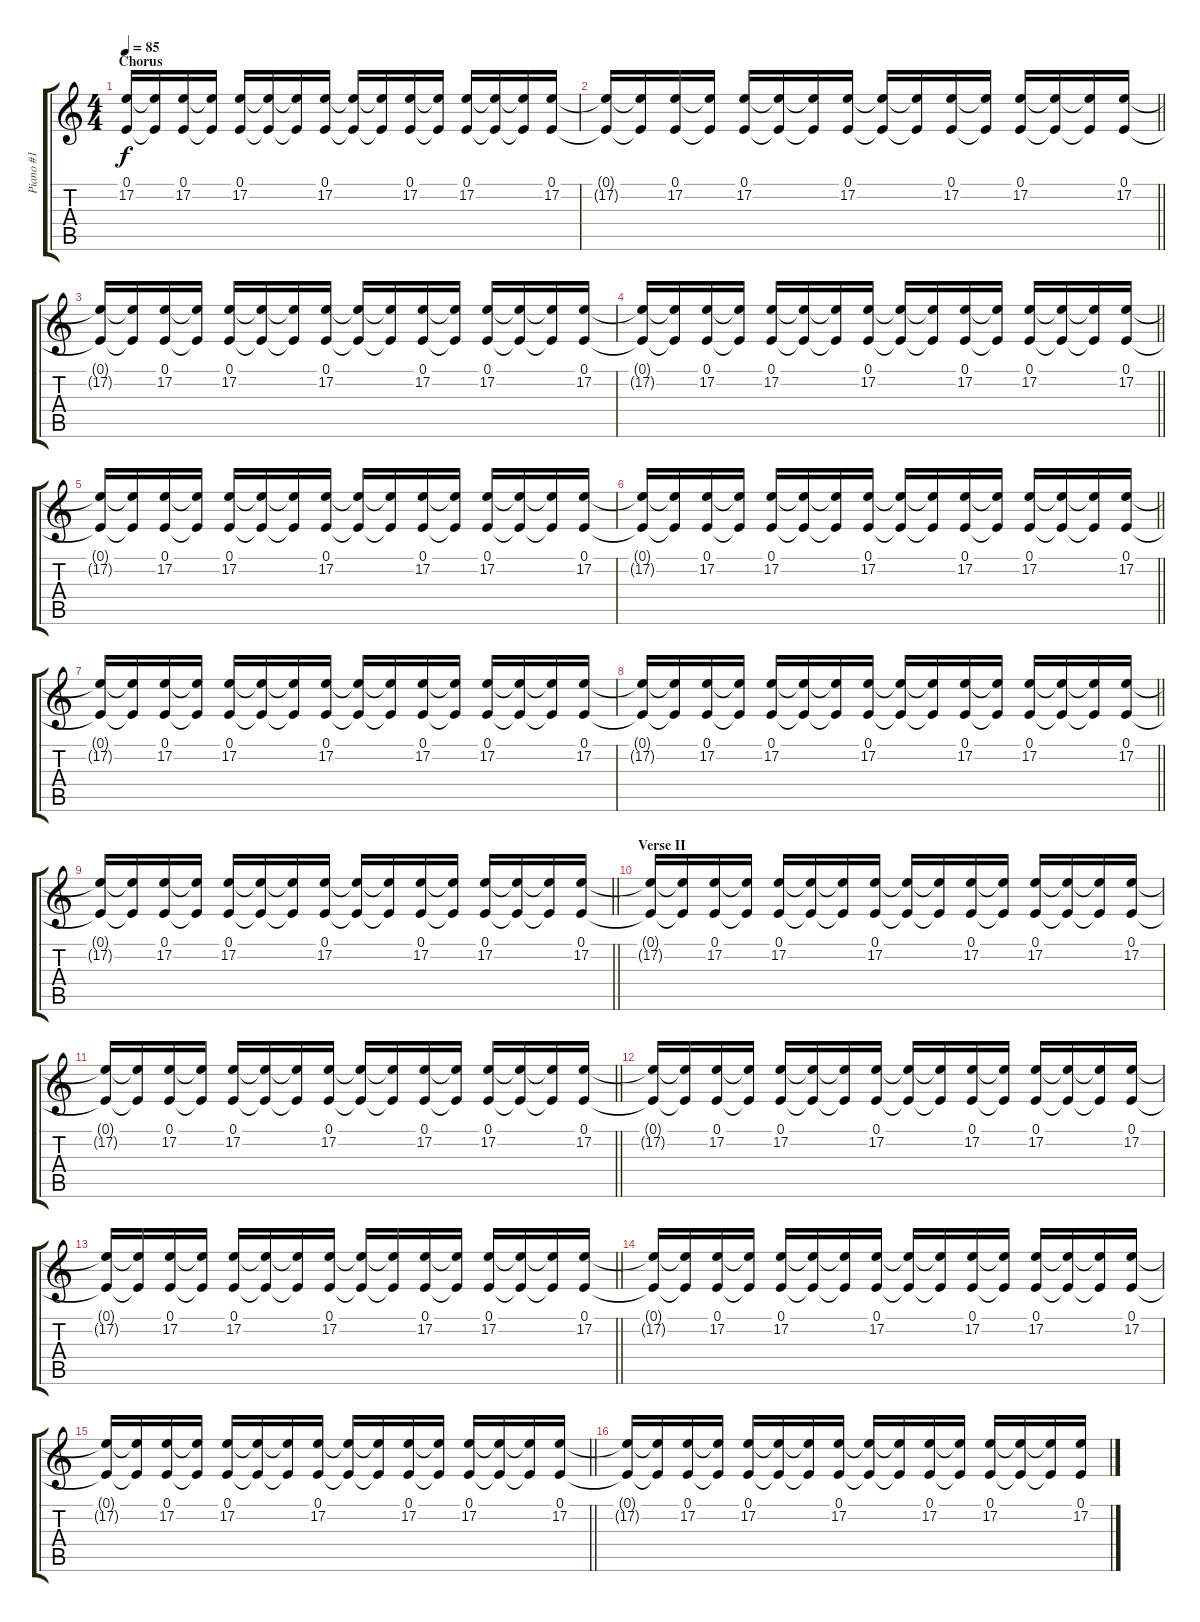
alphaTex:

\track ("Piano #1" "Piano #1") {instrument acousticgrandpiano}
\staff {score tabs}
\tuning (E4 B3 G3 D3 A2 E2) {hide}
\ts (4 4)
\section ("" "Chorus")
\tempo 85
\clef g2
\ks c
(0.1{t} 17.2{t}).16{dy f} (0.1{t} 17.2{t}).16 (0.1 17.2).16{volume 9 balance 12} (0.1{t} 17.2{t}).16 (0.1 17.2).16{volume 16 balance 8} (0.1{t} 17.2{t}).16 (0.1{t} 17.2{t}).16 (0.1 17.2).16{volume 11 balance 3} (0.1{t} 17.2{t}).16 (0.1{t} 17.2{t}).16 (0.1 17.2).16{volume 9 balance 12} (0.1{t} 17.2{t}).16 (0.1 17.2).16{volume 16 balance 8} (0.1{t} 17.2{t}).16 (0.1{t} 17.2{t}).16 (0.1 17.2).16{volume 11 balance 3} |
\barLineRight lightlight
(0.1{t} 17.2{t}).16 (0.1{t} 17.2{t}).16 (0.1 17.2).16{volume 9 balance 12} (0.1{t} 17.2{t}).16 (0.1 17.2).16{volume 16 balance 8} (0.1{t} 17.2{t}).16 (0.1{t} 17.2{t}).16 (0.1 17.2).16{volume 11 balance 3} (0.1{t} 17.2{t}).16 (0.1{t} 17.2{t}).16 (0.1 17.2).16{volume 9 balance 12} (0.1{t} 17.2{t}).16 (0.1 17.2).16{volume 16 balance 8} (0.1{t} 17.2{t}).16 (0.1{t} 17.2{t}).16 (0.1 17.2).16{volume 11 balance 3} |
(0.1{t} 17.2{t}).16 (0.1{t} 17.2{t}).16 (0.1 17.2).16{volume 9 balance 12} (0.1{t} 17.2{t}).16 (0.1 17.2).16{volume 16 balance 8} (0.1{t} 17.2{t}).16 (0.1{t} 17.2{t}).16 (0.1 17.2).16{volume 11 balance 3} (0.1{t} 17.2{t}).16 (0.1{t} 17.2{t}).16 (0.1 17.2).16{volume 9 balance 12} (0.1{t} 17.2{t}).16 (0.1 17.2).16{volume 16 balance 8} (0.1{t} 17.2{t}).16 (0.1{t} 17.2{t}).16 (0.1 17.2).16{volume 11 balance 3} |
\barLineRight lightlight
(0.1{t} 17.2{t}).16 (0.1{t} 17.2{t}).16 (0.1 17.2).16{volume 9 balance 12} (0.1{t} 17.2{t}).16 (0.1 17.2).16{volume 16 balance 8} (0.1{t} 17.2{t}).16 (0.1{t} 17.2{t}).16 (0.1 17.2).16{volume 11 balance 3} (0.1{t} 17.2{t}).16 (0.1{t} 17.2{t}).16 (0.1 17.2).16{volume 9 balance 12} (0.1{t} 17.2{t}).16 (0.1 17.2).16{volume 16 balance 8} (0.1{t} 17.2{t}).16 (0.1{t} 17.2{t}).16 (0.1 17.2).16{volume 11 balance 3} |
(0.1{t} 17.2{t}).16 (0.1{t} 17.2{t}).16 (0.1 17.2).16{volume 9 balance 12} (0.1{t} 17.2{t}).16 (0.1 17.2).16{volume 16 balance 8} (0.1{t} 17.2{t}).16 (0.1{t} 17.2{t}).16 (0.1 17.2).16{volume 11 balance 3} (0.1{t} 17.2{t}).16 (0.1{t} 17.2{t}).16 (0.1 17.2).16{volume 9 balance 12} (0.1{t} 17.2{t}).16 (0.1 17.2).16{volume 16 balance 8} (0.1{t} 17.2{t}).16 (0.1{t} 17.2{t}).16 (0.1 17.2).16{volume 11 balance 3} |
\barLineRight lightlight
(0.1{t} 17.2{t}).16 (0.1{t} 17.2{t}).16 (0.1 17.2).16{volume 9 balance 12} (0.1{t} 17.2{t}).16 (0.1 17.2).16{volume 16 balance 8} (0.1{t} 17.2{t}).16 (0.1{t} 17.2{t}).16 (0.1 17.2).16{volume 11 balance 3} (0.1{t} 17.2{t}).16 (0.1{t} 17.2{t}).16 (0.1 17.2).16{volume 9 balance 12} (0.1{t} 17.2{t}).16 (0.1 17.2).16{volume 16 balance 8} (0.1{t} 17.2{t}).16 (0.1{t} 17.2{t}).16 (0.1 17.2).16{volume 11 balance 3} |
(0.1{t} 17.2{t}).16 (0.1{t} 17.2{t}).16 (0.1 17.2).16{volume 9 balance 12} (0.1{t} 17.2{t}).16 (0.1 17.2).16{volume 16 balance 8} (0.1{t} 17.2{t}).16 (0.1{t} 17.2{t}).16 (0.1 17.2).16{volume 11 balance 3} (0.1{t} 17.2{t}).16 (0.1{t} 17.2{t}).16 (0.1 17.2).16{volume 9 balance 12} (0.1{t} 17.2{t}).16 (0.1 17.2).16{volume 16 balance 8} (0.1{t} 17.2{t}).16 (0.1{t} 17.2{t}).16 (0.1 17.2).16{volume 11 balance 3} |
\barLineRight lightlight
(0.1{t} 17.2{t}).16 (0.1{t} 17.2{t}).16 (0.1 17.2).16{volume 9 balance 12} (0.1{t} 17.2{t}).16 (0.1 17.2).16{volume 16 balance 8} (0.1{t} 17.2{t}).16 (0.1{t} 17.2{t}).16 (0.1 17.2).16{volume 11 balance 3} (0.1{t} 17.2{t}).16 (0.1{t} 17.2{t}).16 (0.1 17.2).16{volume 9 balance 12} (0.1{t} 17.2{t}).16 (0.1 17.2).16{volume 16 balance 8} (0.1{t} 17.2{t}).16 (0.1{t} 17.2{t}).16 (0.1 17.2).16{volume 11 balance 3} |
\barLineRight lightlight
(0.1{t} 17.2{t}).16 (0.1{t} 17.2{t}).16 (0.1 17.2).16{volume 9 balance 12} (0.1{t} 17.2{t}).16 (0.1 17.2).16{volume 16 balance 8} (0.1{t} 17.2{t}).16 (0.1{t} 17.2{t}).16 (0.1 17.2).16{volume 11 balance 3} (0.1{t} 17.2{t}).16 (0.1{t} 17.2{t}).16 (0.1 17.2).16{volume 9 balance 12} (0.1{t} 17.2{t}).16 (0.1 17.2).16{volume 16 balance 8} (0.1{t} 17.2{t}).16 (0.1{t} 17.2{t}).16 (0.1 17.2).16{volume 11 balance 3} |
\section ("" "Verse II")
(0.1{t} 17.2{t}).16 (0.1{t} 17.2{t}).16 (0.1 17.2).16{volume 9 balance 12} (0.1{t} 17.2{t}).16 (0.1 17.2).16{volume 16 balance 8} (0.1{t} 17.2{t}).16 (0.1{t} 17.2{t}).16 (0.1 17.2).16{volume 11 balance 3} (0.1{t} 17.2{t}).16 (0.1{t} 17.2{t}).16 (0.1 17.2).16{volume 9 balance 12} (0.1{t} 17.2{t}).16 (0.1 17.2).16{volume 16 balance 8} (0.1{t} 17.2{t}).16 (0.1{t} 17.2{t}).16 (0.1 17.2).16{volume 11 balance 3} |
\barLineRight lightlight
(0.1{t} 17.2{t}).16 (0.1{t} 17.2{t}).16 (0.1 17.2).16{volume 9 balance 12} (0.1{t} 17.2{t}).16 (0.1 17.2).16{volume 16 balance 8} (0.1{t} 17.2{t}).16 (0.1{t} 17.2{t}).16 (0.1 17.2).16{volume 11 balance 3} (0.1{t} 17.2{t}).16 (0.1{t} 17.2{t}).16 (0.1 17.2).16{volume 9 balance 12} (0.1{t} 17.2{t}).16 (0.1 17.2).16{volume 16 balance 8} (0.1{t} 17.2{t}).16 (0.1{t} 17.2{t}).16 (0.1 17.2).16{volume 11 balance 3} |
(0.1{t} 17.2{t}).16 (0.1{t} 17.2{t}).16 (0.1 17.2).16{volume 9 balance 12} (0.1{t} 17.2{t}).16 (0.1 17.2).16{volume 16 balance 8} (0.1{t} 17.2{t}).16 (0.1{t} 17.2{t}).16 (0.1 17.2).16{volume 11 balance 3} (0.1{t} 17.2{t}).16 (0.1{t} 17.2{t}).16 (0.1 17.2).16{volume 9 balance 12} (0.1{t} 17.2{t}).16 (0.1 17.2).16{volume 16 balance 8} (0.1{t} 17.2{t}).16 (0.1{t} 17.2{t}).16 (0.1 17.2).16{volume 11 balance 3} |
\barLineRight lightlight
(0.1{t} 17.2{t}).16 (0.1{t} 17.2{t}).16 (0.1 17.2).16{volume 9 balance 12} (0.1{t} 17.2{t}).16 (0.1 17.2).16{volume 16 balance 8} (0.1{t} 17.2{t}).16 (0.1{t} 17.2{t}).16 (0.1 17.2).16{volume 11 balance 3} (0.1{t} 17.2{t}).16 (0.1{t} 17.2{t}).16 (0.1 17.2).16{volume 9 balance 12} (0.1{t} 17.2{t}).16 (0.1 17.2).16{volume 16 balance 8} (0.1{t} 17.2{t}).16 (0.1{t} 17.2{t}).16 (0.1 17.2).16{volume 11 balance 3} |
(0.1{t} 17.2{t}).16 (0.1{t} 17.2{t}).16 (0.1 17.2).16{volume 9 balance 12} (0.1{t} 17.2{t}).16 (0.1 17.2).16{volume 16 balance 8} (0.1{t} 17.2{t}).16 (0.1{t} 17.2{t}).16 (0.1 17.2).16{volume 11 balance 3} (0.1{t} 17.2{t}).16 (0.1{t} 17.2{t}).16 (0.1 17.2).16{volume 9 balance 12} (0.1{t} 17.2{t}).16 (0.1 17.2).16{volume 16 balance 8} (0.1{t} 17.2{t}).16 (0.1{t} 17.2{t}).16 (0.1 17.2).16{volume 11 balance 3} |
\barLineRight lightlight
(0.1{t} 17.2{t}).16 (0.1{t} 17.2{t}).16 (0.1 17.2).16{volume 9 balance 12} (0.1{t} 17.2{t}).16 (0.1 17.2).16{volume 16 balance 8} (0.1{t} 17.2{t}).16 (0.1{t} 17.2{t}).16 (0.1 17.2).16{volume 11 balance 3} (0.1{t} 17.2{t}).16 (0.1{t} 17.2{t}).16 (0.1 17.2).16{volume 9 balance 12} (0.1{t} 17.2{t}).16 (0.1 17.2).16{volume 16 balance 8} (0.1{t} 17.2{t}).16 (0.1{t} 17.2{t}).16 (0.1 17.2).16{volume 11 balance 3} |
(0.1{t} 17.2{t}).16 (0.1{t} 17.2{t}).16 (0.1 17.2).16{volume 9 balance 12} (0.1{t} 17.2{t}).16 (0.1 17.2).16{volume 16 balance 8} (0.1{t} 17.2{t}).16 (0.1{t} 17.2{t}).16 (0.1 17.2).16{volume 11 balance 3} (0.1{t} 17.2{t}).16 (0.1{t} 17.2{t}).16 (0.1 17.2).16{volume 9 balance 12} (0.1{t} 17.2{t}).16 (0.1 17.2).16{volume 16 balance 8} (0.1{t} 17.2{t}).16 (0.1{t} 17.2{t}).16 (0.1 17.2).16{volume 11 balance 3}
